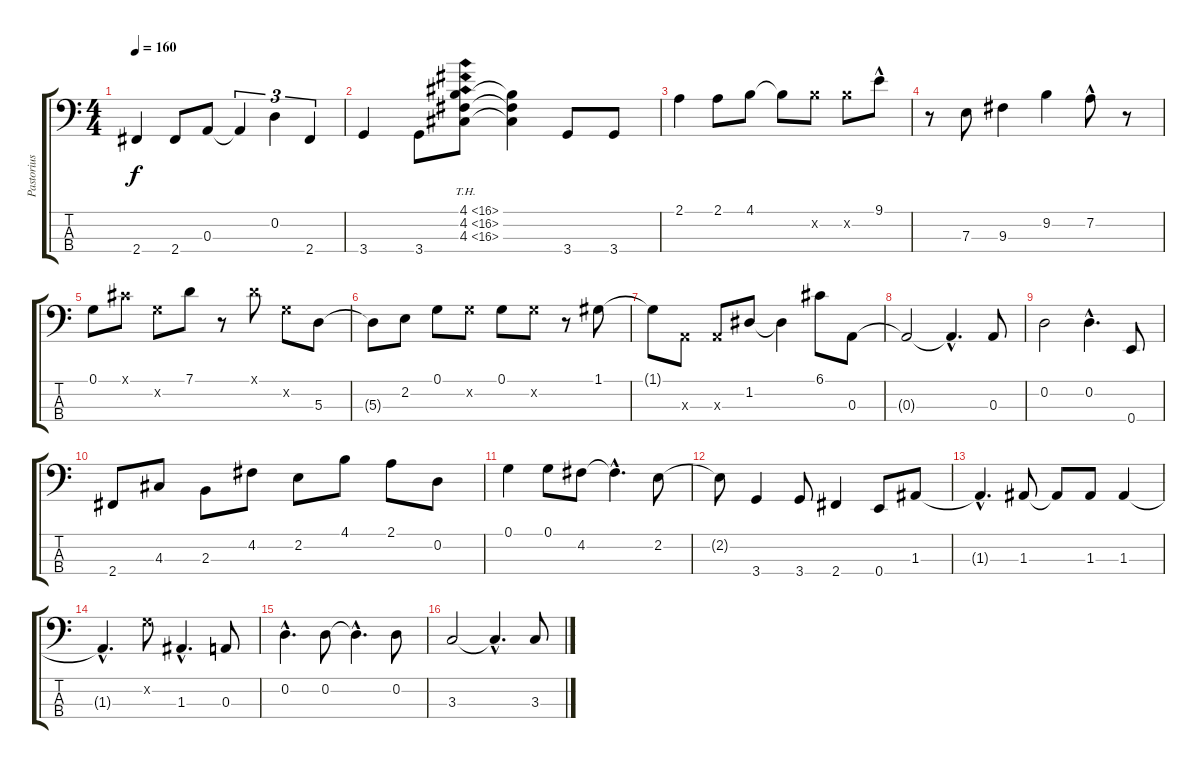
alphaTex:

\track ("Pastorius" "Pastorius") {instrument fretlessbass}
\staff {score tabs}
\tuning (G2 D2 A1 E1) {hide}
\ts (4 4)
\tempo 160
\clef f4
\ks c
2.4.4{dy f} 2.4.8 0.3.8 0.3{t}.4{tu (3 2)} 0.2.4{tu (3 2)} 2.4.4{tu (3 2)} |
3.4.4 3.4.8 (4.1{th 12} 4.2{th 12} 4.3{th 12}).8 (4.1{t} 4.2{t} 4.3{t}).4 3.4.8 3.4.8 |
2.1.4 2.1.8 4.1.8 4.1{t}.8 9.2{x}.8 9.2{x}.8 9.1{hac}.8 |
r.8 7.3.8 9.3.4 9.2.4 7.2{hac}.8 r.8 |
0.1.8 6.1{x}.8 5.2{x}.8 7.1.8 r.8 7.1{x}.8 5.2{x}.8 5.3.8 |
5.3{t}.8 2.2.8 0.1.8 5.2{x}.8 0.1.8 5.2{x}.8 r.8 1.1.8 |
1.1{t}.8 0.3{x}.8 0.3{x}.8 1.2.8 1.2{t}.4 6.1.8 0.3.8 |
0.3{t}.2 0.3{hac t}.4{d} 0.3.8 |
0.2.2 0.2{hac}.4{d} 0.4.8 |
2.4.8 4.3.8 2.3.8 4.2.8 2.2.8 4.1.8 2.1.8 0.2.8 |
0.1.4 0.1.8 4.2.8 4.2{hac t}.4{d} 2.2.8 |
2.2{t}.8 3.4.4 3.4.8 2.4.4 0.4.8 1.3.8 |
1.3{hac t}.4{d} 1.3.8 1.3{t}.8 1.3.8 1.3.4 |
1.3{hac t}.4{d} 5.2{x}.8 1.3{hac}.4{d} 0.3.8 |
0.2{hac}.4{d} 0.2.8 0.2{hac t}.4{d} 0.2.8 |
3.3.2 3.3{hac t}.4{d} 3.3.8
